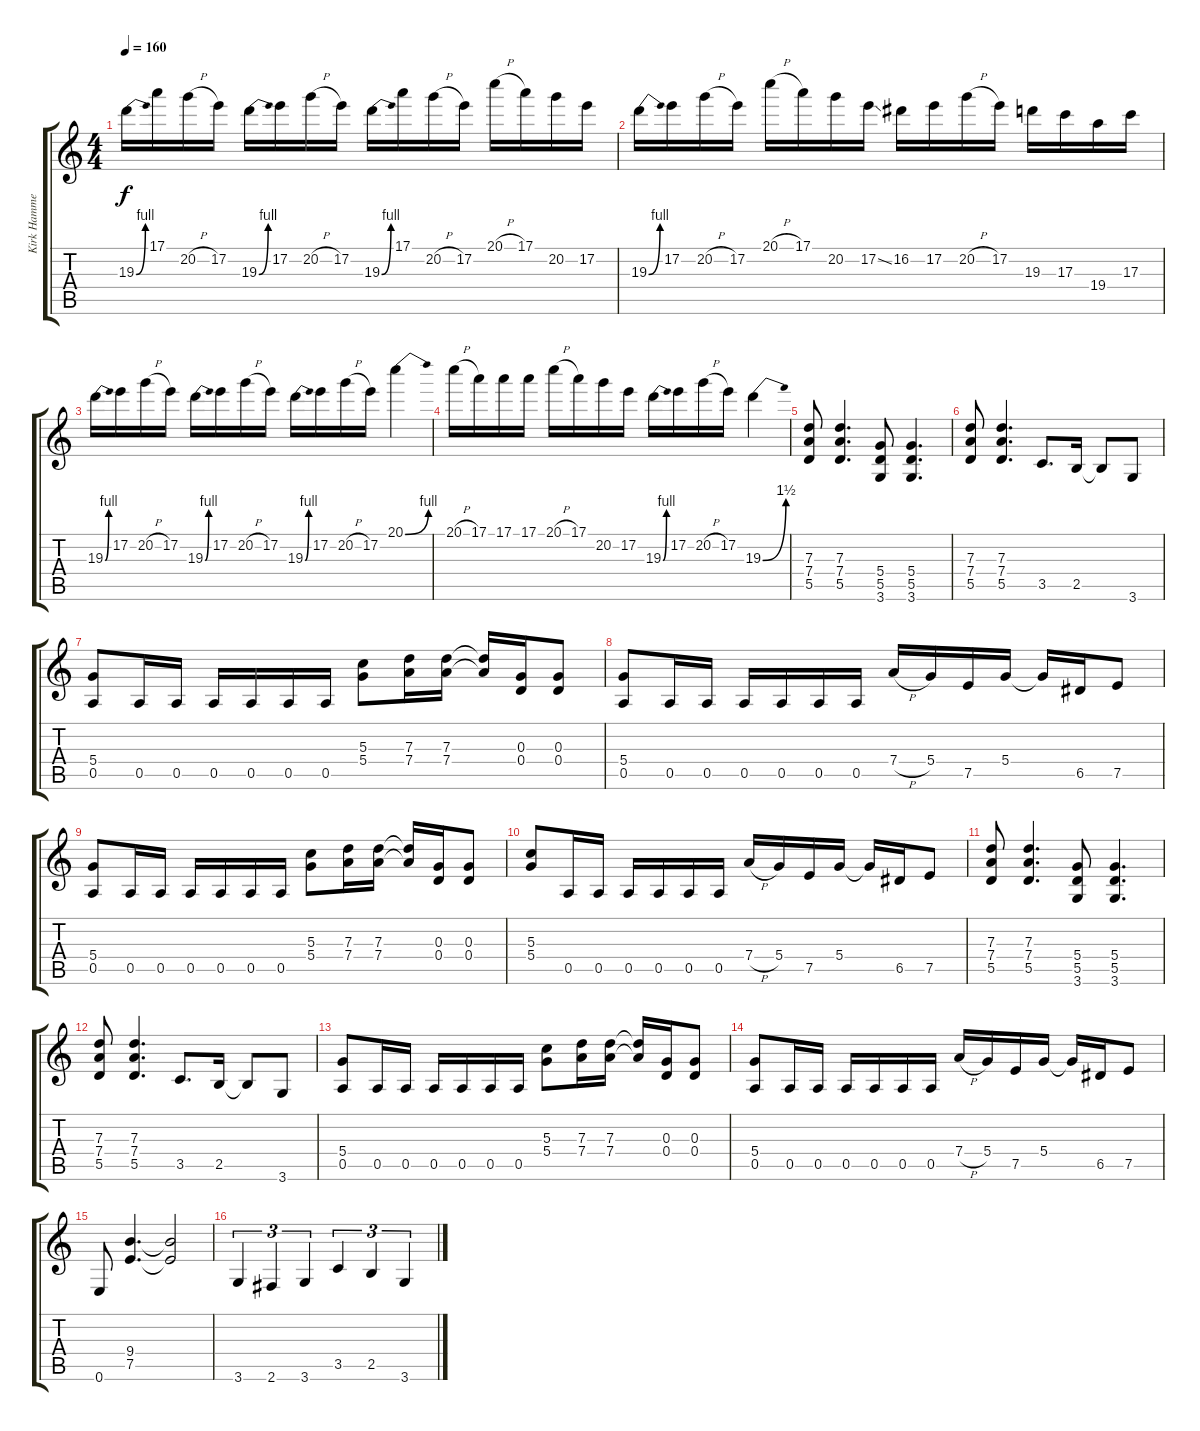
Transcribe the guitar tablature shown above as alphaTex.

\track ("Kirk Hammett" "Kirk Hamme") {instrument distortionguitar}
\staff {score tabs}
\tuning (E4 B3 G3 D3 A2 E2) {hide}
\ts (4 4)
\tempo 160
\clef g2
\ks c
19.3{be (bend 0 0 60 4)}.16{dy f} 17.1.16 20.2{h}.16 17.2.16 19.3{be (bend 0 0 60 4)}.16 17.2.16 20.2{h}.16 17.2.16 19.3{be (bend 0 0 60 4)}.16 17.1.16 20.2{h}.16 17.2.16 20.1{h}.16 17.1.16 20.2.16 17.2.16 |
19.3{be (bend 0 0 60 4)}.16 17.2.16 20.2{h}.16 17.2.16 20.1{h}.16 17.1.16 20.2.16 17.2{ss}.16 16.2.16 17.2.16 20.2{h}.16 17.2.16 19.3.16 17.3.16 19.4.16 17.3.16 |
19.3{be (bend 0 0 60 4)}.16 17.2.16 20.2{h}.16 17.2.16 19.3{be (bend 0 0 60 4)}.16 17.2.16 20.2{h}.16 17.2.16 19.3{be (bend 0 0 60 4)}.16 17.2.16 20.2{h}.16 17.2.16 20.1{be (bend 0 0 60 4)}.4 |
20.1{h}.16 17.1.16 17.1.16 17.1.16 20.1{h}.16 17.1.16 20.2.16 17.2.16 19.3{be (bend 0 0 60 4)}.16 17.2.16 20.2{h}.16 17.2.16 19.3{be (bend 0 0 60 6)}.4 |
(7.3 7.4 5.5).8 (7.3 7.4 5.5).4{d} (5.4 5.5 3.6).8 (5.4 5.5 3.6).4{d} |
(7.3 7.4 5.5).8 (7.3 7.4 5.5).4{d} 3.5.8{d} 2.5.16 2.5{t}.8 3.6.8 |
(5.4 0.5).8 0.5.16 0.5.16 0.5.16 0.5.16 0.5.16 0.5.16 (5.3 5.4).8 (7.3 7.4).16 (7.3 7.4).16 (7.3{t} 7.4{t}).16 (0.3 0.4).16 (0.3 0.4).8 |
(5.4 0.5).8 0.5.16 0.5.16 0.5.16 0.5.16 0.5.16 0.5.16 7.4{h}.16 5.4.16 7.5.16 5.4.16 5.4{t}.16 6.5.16 7.5.8 |
(5.4 0.5).8 0.5.16 0.5.16 0.5.16 0.5.16 0.5.16 0.5.16 (5.3 5.4).8 (7.3 7.4).16 (7.3 7.4).16 (7.3{t} 7.4{t}).16 (0.3 0.4).16 (0.3 0.4).8 |
(5.3 5.4).8 0.5.16 0.5.16 0.5.16 0.5.16 0.5.16 0.5.16 7.4{h}.16 5.4.16 7.5.16 5.4.16 5.4{t}.16 6.5.16 7.5.8 |
(7.3 7.4 5.5).8 (7.3 7.4 5.5).4{d} (5.4 5.5 3.6).8 (5.4 5.5 3.6).4{d} |
(7.3 7.4 5.5).8 (7.3 7.4 5.5).4{d} 3.5.8{d} 2.5.16 2.5{t}.8 3.6.8 |
(5.4 0.5).8 0.5.16 0.5.16 0.5.16 0.5.16 0.5.16 0.5.16 (5.3 5.4).8 (7.3 7.4).16 (7.3 7.4).16 (7.3{t} 7.4{t}).16 (0.3 0.4).16 (0.3 0.4).8 |
(5.4 0.5).8 0.5.16 0.5.16 0.5.16 0.5.16 0.5.16 0.5.16 7.4{h}.16 5.4.16 7.5.16 5.4.16 5.4{t}.16 6.5.16 7.5.8 |
0.6.8 (9.4 7.5).4{d} (9.4{t} 7.5{t}).2 |
3.6.4{tu (3 2)} 2.6.4{tu (3 2)} 3.6.4{tu (3 2)} 3.5.4{tu (3 2)} 2.5.4{tu (3 2)} 3.6.4{tu (3 2)}
